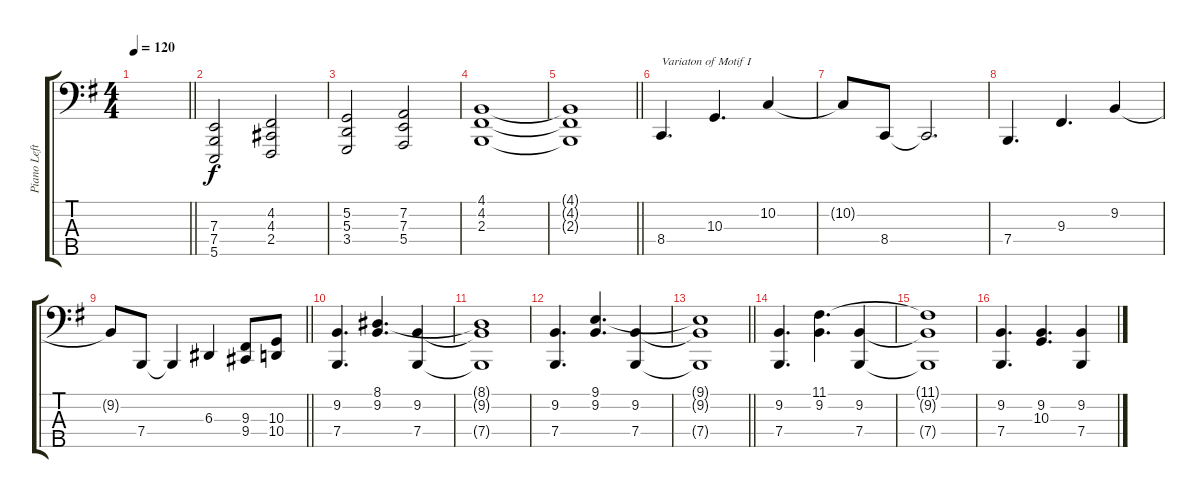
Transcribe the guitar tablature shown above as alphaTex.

\track ("Piano Left Standard" "Piano Left") {instrument acousticgrandpiano}
\staff {score tabs}
\tuning (G2 D2 A1 E1 B0) {hide}
\ts (4 4)
\tempo 120
\clef f4
\barLineRight lightlight
\ks eminor
|
(7.3 7.4 5.5).2 (4.2 4.3 2.4).2 |
(5.2 5.3 3.4).2 (7.2 7.3 5.4).2 |
(4.1 4.2 2.3).1 |
\barLineRight lightlight
(4.1{t} 4.2{t} 2.3{t}).1 |
8.4.4{d txt "Variaton of Motif I"} 10.3.4{d} 10.2.4 |
10.2{t}.8 8.4.8 8.4{t}.2{d} |
7.4.4{d} 9.3.4{d} 9.2.4 |
\barLineRight lightlight
9.2{t}.8 7.4.8 7.4{t}.4 6.3.4 (9.3 9.4).8 (10.3 10.4).8 |
\section ("" "")
(9.2 7.4).4{d} (8.1 9.2).4{d} (9.2 7.4).4 |
(8.1{t} 9.2{t} 7.4{t}).1 |
(9.2 7.4).4{d} (9.1 9.2).4{d} (9.2 7.4).4 |
\barLineRight lightlight
(9.1{t} 9.2{t} 7.4{t}).1 |
(9.2 7.4).4{d} (11.1 9.2).4{d} (9.2 7.4).4 |
(11.1{t} 9.2{t} 7.4{t}).1 |
(9.2 7.4).4{d} (9.2 10.3).4{d} (9.2 7.4).4
